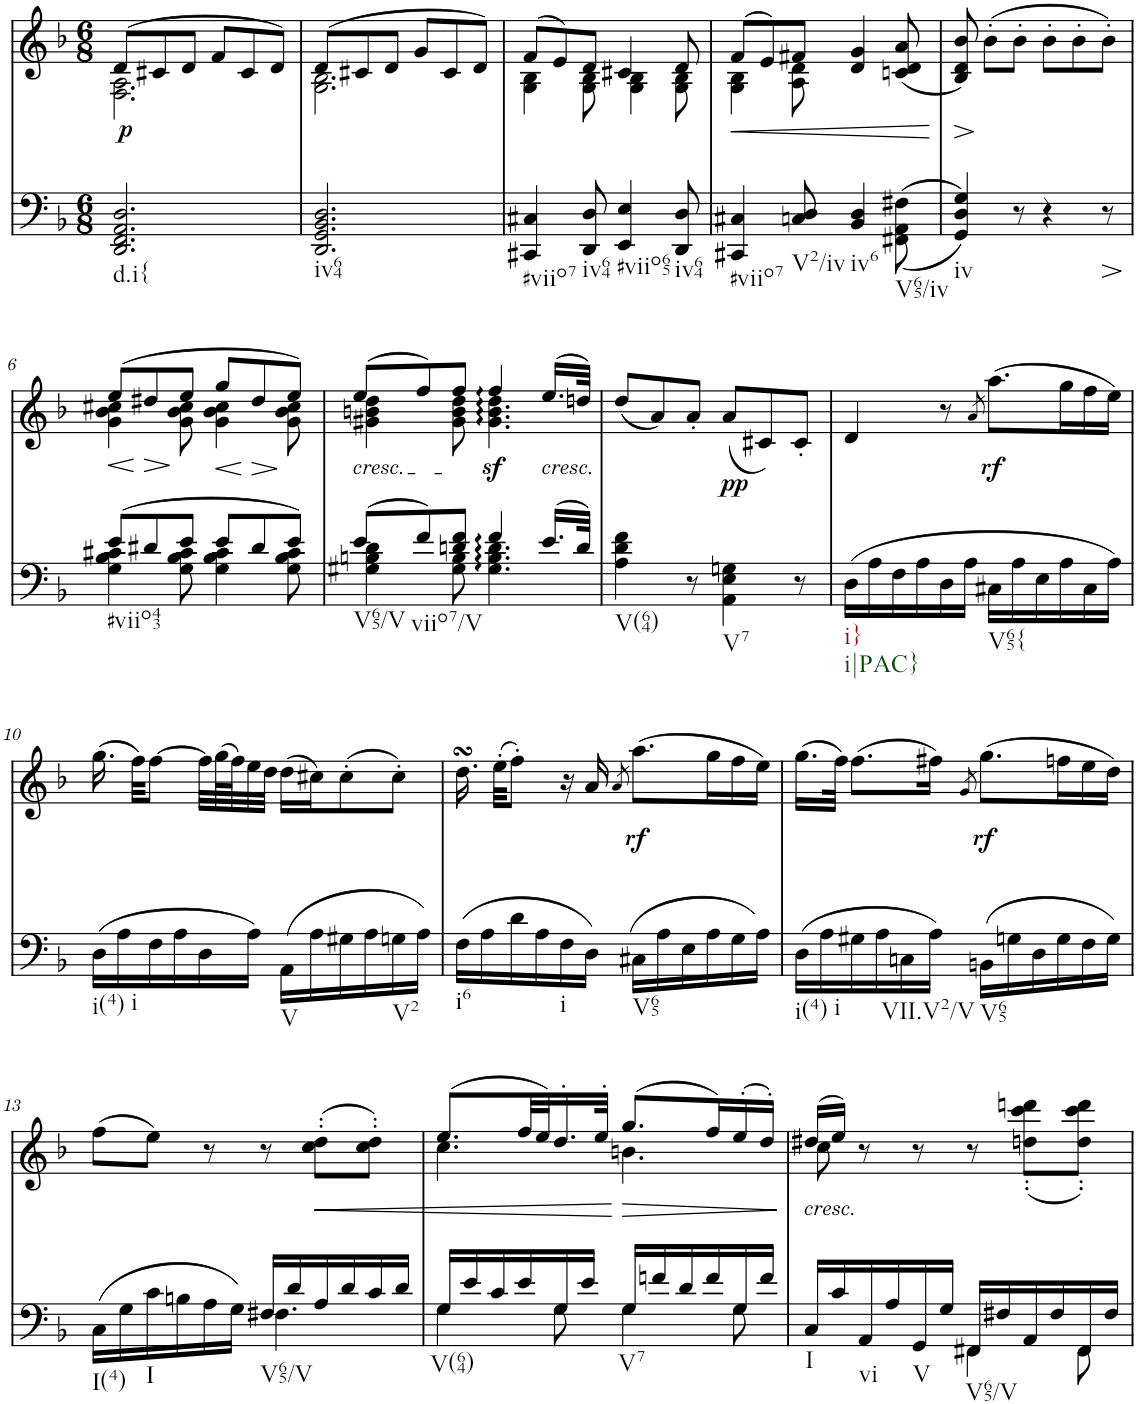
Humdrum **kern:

**kern	**dynam	**kern	**text	**dynam
*part2	*part2	*part1	*part1	*part1
*staff2	*staff2	*staff1	*staff1	*staff1
*I"Piano	*	*I"Piano	*	*
*I'Pno	*	*I'Pno	*	*
*clefF4	*	*clefG2	*	*
*k[b-]	*	*k[b-]	*	*
*d:	*	*d:	*	*
*M6/8	*	*M6/8	*	*
=1	=1	=1	=1	=1
*	*	*^	*	*
!LO:TX:b:t=d.i{	!	!	!	!	!
!	!	!	!	!LO:LY:b	!LO:DY:b
2.DD/ 2.FF/ 2.AA/ 2.D/	.	(8d/L	2.F\ 2.A\	p	p
.	.	8c#X/	.	.	.
.	.	8d/J	.	.	.
.	.	8f/L	.	.	.
.	.	8c#/	.	.	.
.	.	8d/J)	.	.	.
=2	=2	=2	=2	=2	=2
!LO:TX:b:t=iv64	!	!	!	!	!
2.DD/ 2.GG/ 2.BB-/ 2.D/	.	(8d/L	2.G\ 2.B-\	.	.
.	.	8c#X/	.	.	.
.	.	8d/J	.	.	.
.	.	8g/L	.	.	.
.	.	8c#/	.	.	.
.	.	8d/J)	.	.	.
=3	=3	=3	=3	=3	=3
!LO:TX:b:t=#viio7	!	!	!	!	!
4CC#X/ 4C#X/	.	(8f/L	4G\ 4B-\	.	.
.	.	8e/)	.	.	.
!LO:TX:b:t=iv64	!	!	!	!	!
8DD/ 8D/	.	8d/J	8G\ 8B-\	.	.
!LO:TX:b:t=#viio65	!	!	!	!	!
4EE/ 4E/	.	4c#X/	4G\ 4B-\	.	.
!LO:TX:b:t=iv64	!	!	!	!	!
8DD/ 8D/	.	8d/	8G\ 8B-\	.	.
=4	=4	=4	=4	=4	=4
!LO:TX:b:t=#viio7	!	!	!	!	!
!	!	!	!	!LO:LY:b	!LO:HP:b
4CC#X/ 4C#X/	.	(8f/L	4G\ 4B-\	<	<
.	.	8e/)	.	.	.
!LO:TX:b:t=V2/iv	!	!	!	!	!
8Cn/ 8D/	.	8f#X/J	8A\ 8d\	.	.
!LO:TX:b:t=iv6	!	!	!	!	!
4BB-/ 4D/	.	4d/ 4g/	4.ryy	.	.
!LO:TX:b:t=V65/iv	!	!	!	!	!
(<(8FF#X\ 8AA\ 8F#X\	.	(8cn/ 8d/ 8a/	.	.	.
*	*	*v	*v	*	*
.	.	.	.	[
=5	=5	=5	=5	=5
!LO:TX:b:t=iv	!	!	!	!
!	!	!	!	!LO:HP:b
4GG/ 4D/ 4G/))	.	8B-/ 8d/ 8b-/)	.	>
.	.	(8b-'\L	.	]
8r	.	8b-'\J	.	.
4r	.	8b-'\L	.	.
.	.	8b-'\	.	.
!	!LO:HP:b	!	!	!
8r	>	8b-'\J)	.	.
.	]	.	.	.
!!LO:LB:g=z
=6	=6	=6	=6	=6
*^	*	*	*	*
!LO:TX:b:t=#viio43	!	!	!	!	!
!	!	!	!	!	!LO:HP:b
*	*	*	*^	*	*
(8e/L	4G\ 4B-\ 4c#X\	.	(8ee/L	4g\ 4b-\ 4cc#X\	.	<
!	!	!	!	!	!	!LO:HP:n=1:b
8d#X/	.	.	8dd#X/	.	.	[ >
8e/J	8G\ 8B-\ 8c#\	.	8ee/J	8g\ 8b-\ 8cc#\	.	]
!	!	!	!	!	!	!LO:HP:b
8e/L	4G\ 4B-\ 4c#\	.	8gg/L	4g\ 4b-\ 4cc#\	.	<
!	!	!	!	!	!	!LO:HP:n=1:b
8d#/	.	.	8dd#/	.	.	[ >
8e/J)	8G\ 8B-\ 8c#\	.	8ee/J)	8g\ 8b-\ 8cc#\	.	]
=7	=7	=7	=7	=7	=7	=7
!	!	!	!LO:TX:b:i:t=cresc.	!	!	!
!LO:TX:b:t=V65/V	!	!	!	!	!	!
(8e/L	4G#X\ 4Bn\ 4d\	.	(8ee/L	4g#X\ 4bn\ 4dd\	.	.
!LO:TX:b:t=viio7/V	!	!	!	!	!	!
8f/)	.	.	8ff/)	.	.	.
8dn/ 8f/J	8G#\ 8B\	.	8ff/J	8g#\ 8b\ 8dd\	.	.
!	!	!	!	!	!	!LO:DY:b
4f::/	4.G#\:: 4.B\:: 4.d\::	.	4ff::/	4.g#\:: 4.b\:: 4.dd\::	.	sf
!	!	!	!LO:TX:b:i:t=cresc.	!	!	!
(16.e/LL	.	.	(16.ee/LL	.	.	.
32d/JJk)	.	.	32ddn/JJk)	.	.	.
*v	*v	*	*	*	*	*
*	*	*v	*v	*	*
=8	=8	=8	=8	=8
!LO:TX:b:t=V(64)	!	!	!	!
4A\ 4d\ 4f\	.	(8dd/L	.	.
.	.	8a/)	.	.
8r	.	8a'/J	.	.
!LO:TX:b:t=V7	!	!	!	!
!	!	!	!	!LO:DY:b
4AA\ 4E\ 4Gn\	.	(8a/L	.	pp
.	.	8c#X/)	.	.
8r	.	8c#'/J	.	.
=9	=9	=9	=9	=9
!LO:TX:b:t=i}	!	!	!	!
!LO:TX:b:t=i|PAC}	!	!	!	!
(16D\LL	.	4d/	.	.
16A\	.	.	.	.
16F\	.	.	.	.
16A\	.	.	.	.
16D\	.	8r	.	.
16A\JJ	.	.	.	.
.	.	8qa/	.	.
!LO:TX:b:t=V65{	!	!	!	!
!	!	!	!	!LO:DY:b
16C#X\LL	.	(8.aa\L	.	rf
16A\	.	.	.	.
16E\	.	.	.	.
16A\	.	16gg\L	.	.
16C#\	.	16ff\	.	.
16A\JJ)	.	16ee\JJ)	.	.
!!LO:LB:g=z
=10	=10	=10	=10	=10
!LO:TX:b:t=i(4)	!	!	!	!
(16D\LL	.	(16.gg\	.	.
!LO:TX:b:t=i	!	!	!	!
16A\	.	.	.	.
.	.	32ff\KKL)	.	.
16F\	.	[8ff\J	.	.
16A\	.	.	.	.
16D\	.	32ff\LLL]	.	.
.	.	(64gg\L	.	.
.	.	64ff\J)	.	.
16A\JJ)	.	32ee\	.	.
.	.	32dd\JJJ	.	.
!LO:TX:b:t=V	!	!	!	!
(16AA\LL	.	(16dd\LL	.	.
16A\	.	16cc#X\J)	.	.
16G#X\	.	(8cc#'\	.	.
16A\	.	.	.	.
!LO:TX:b:t=V2	!	!	!	!
16Gn\	.	8cc#'\J)	.	.
16A\JJ)	.	.	.	.
=11	=11	=11	=11	=11
!LO:TX:b:t=i6	!	!	!	!
(16F\LL	.	16.ddsSSS\	.	.
16A\	.	.	.	.
.	.	(32ee'\KKL	.	.
16d\	.	8ff'\J)	.	.
16A\	.	.	.	.
!LO:TX:b:t=i	!	!	!	!
16F\	.	16r	.	.
16D\JJ)	.	16a/	.	.
.	.	8qa/	.	.
!LO:TX:b:t=V65	!	!	!	!
!	!	!	!	!LO:DY:b
(16C#X\LL	.	(8.aa\L	.	rf
16A\	.	.	.	.
16E\	.	.	.	.
16A\	.	16gg\L	.	.
16G\	.	16ff\	.	.
16A\JJ)	.	16ee\JJ)	.	.
=12	=12	=12	=12	=12
!LO:TX:b:t=i(4)	!	!	!	!
(16D\LL	.	(16.gg\LL	.	.
!LO:TX:b:t=i	!	!	!	!
16A\	.	.	.	.
.	.	32ff\JJk)	.	.
16G#X\	.	(8.ff\L	.	.
16A\	.	.	.	.
!LO:TX:b:t=VII.V2/V	!	!	!	!
16Cn\	.	.	.	.
16A\JJ)	.	16ff#X\Jk)	.	.
.	.	8qg/	.	.
!LO:TX:b:t=V65	!	!	!	!
!	!	!	!	!LO:DY:b
(16BBn\LL	.	(8.gg\L	.	rf
16Gn\	.	.	.	.
16D\	.	.	.	.
16G\	.	16ffn\L	.	.
16F\	.	16ee\	.	.
16G\JJ)	.	16dd\JJ)	.	.
!!LO:LB:g=z
=13	=13	=13	=13	=13
*^	*	*	*	*
!LO:TX:b:t=I(4)	!	!	!	!	!
!LO:TX:b:t=I	!	!	!	!	!
4.ryy	(>16C\LL	.	(8ff\L	.	.
.	16G\	.	.	.	.
.	16c\	.	8ee\J)	.	.
.	16Bn\	.	.	.	.
.	16A\	.	8r	.	.
.	16G\JJ)	.	.	.	.
!LO:TX:b:t=V65/V	!	!	!	!	!
4.F#X\	16F#/LL	.	8r	.	.
.	16d/	.	.	.	.
!	!	!	!	!	!LO:HP:b
.	16A/	.	(8cc\' 8dd\'L	.	<
.	16d/	.	.	.	.
.	16c/	.	8cc\' 8dd\'J)	.	.
.	16d/JJ	.	.	.	.
=14	=14	=14	=14	=14	=14
*	*	*	*^	*	*
!LO:TX:b:t=V(64)	!	!	!	!	!	!
16G/LL	4G\	.	(8.ee/L	4.cc\	.	.
16e/	.	.	.	.	.	.
16c/	.	.	.	.	.	.
16e/	.	.	32ff/LL	.	.	.
.	.	.	32ee/J)	.	.	.
16G/	8G\	.	16.dd'/	.	.	.
16e/JJ	.	.	.	.	.	.
.	.	.	32ee'/JJk	.	.	.
!LO:TX:b:t=V7	!	!	!	!	!	!
!	!	!	!	!	!	!LO:HP:n=1:b
16G/LL	4G\	.	(8.gg/L	4.bn\	.	[ >
16fn/	.	.	.	.	.	.
16d/	.	.	.	.	.	.
16f/	.	.	16ff/L)	.	.	.
16G/	8G\	.	(16ee'/	.	.	.
16f/JJ	.	.	16dd'/JJ)	.	.	.
*v	*v	*	*	*	*	*
*	*	*v	*v	*	*
.	.	.	.	]
=15	=15	=15	=15	=15
*^	*	*^	*	*
!	!	!	!LO:TX:b:i:t=cresc.	!	!	!
!LO:TX:b:t=I	!	!	!	!	!	!
!	!	!	!	!	!LO:LY:b	!
16C/LL	4.ryy	.	(16dd#X/LL	8cc\	<	.
16c/	.	.	16ee/JJ)	.	.	.
!LO:TX:b:t=vi	!	!	!	!	!	!
16AA/	.	.	8r	4.ryy	.	.
16A/	.	.	.	.	.	.
!LO:TX:b:t=V	!	!	!	!	!	!
16GG/	.	.	8r	.	.	.
16G/JJ	.	.	.	.	.	.
!LO:TX:b:t=V65/V	!	!	!	!	!	!
4FF#X\	16FF#/LL	.	8r	.	.	.
.	16F#X/	.	.	.	.	.
.	16AA/	.	4ryy	(8ddn\' 8ccc\' 8dddn\'L	.	.
.	16F#/	.	.	.	.	.
8FF#\	16FF#/	.	.	8dd\' 8ccc\' 8ddd\'J)	.	.
.	16F#/JJ	.	.	.	.	.
*v	*v	*	*	*	*	*
*	*	*v	*v	*	*
=	=	=	=	=
*-	*-	*-	*-	*-
